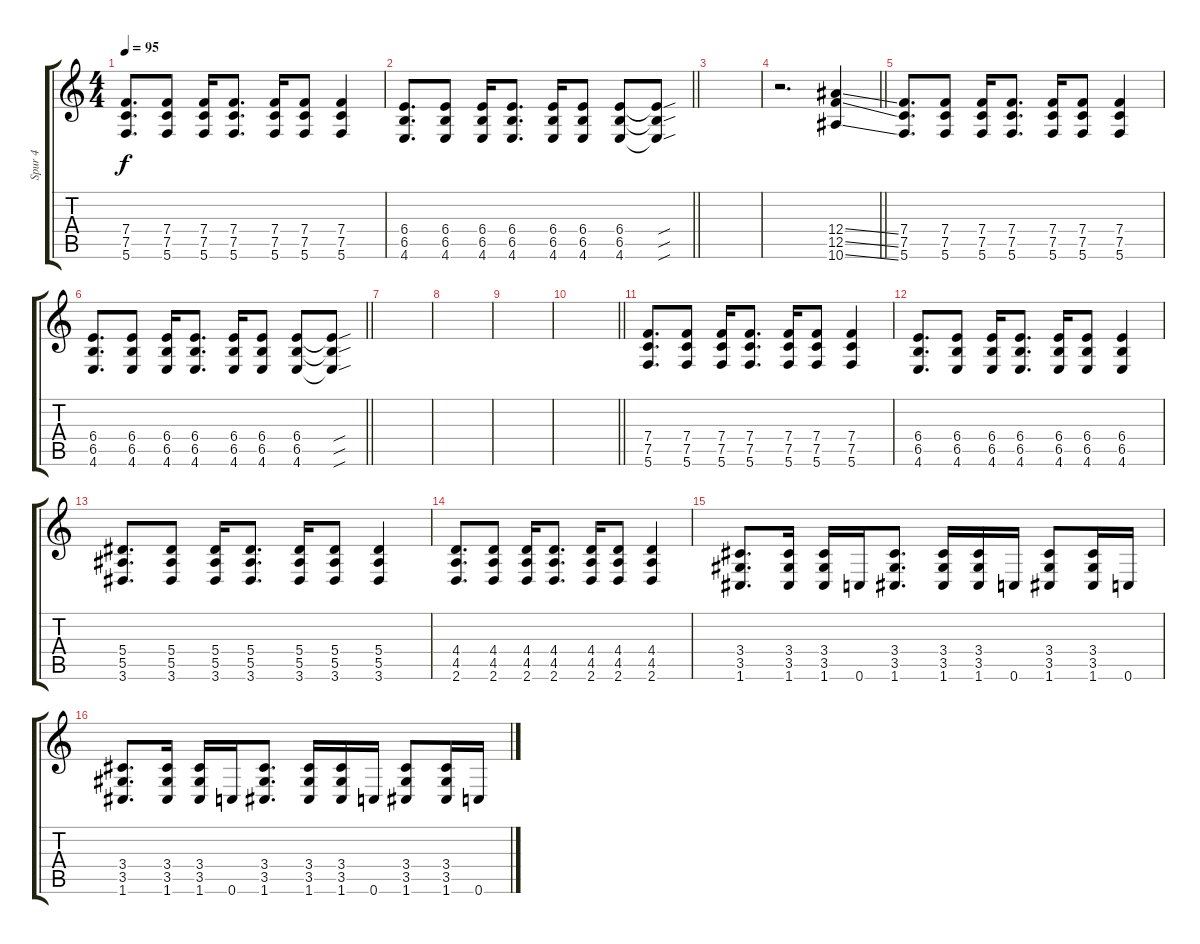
\track ("Spur 4" "Spur 4") {instrument distortionguitar}
\staff {score tabs}
\tuning (C4 G3 Eb3 Bb2 F2 C2) {hide}
\ts (4 4)
\tempo 95
\clef g2
\ks c
(7.4 7.5 5.6).8{d dy f} (7.4 7.5 5.6).8 (7.4 7.5 5.6).16 (7.4 7.5 5.6).8{d} (7.4 7.5 5.6).16 (7.4 7.5 5.6).8 (7.4 7.5 5.6).4 |
\barLineRight lightlight
(6.4 6.5 4.6).8{d} (6.4 6.5 4.6).8 (6.4 6.5 4.6).16 (6.4 6.5 4.6).8{d} (6.4 6.5 4.6).16 (6.4 6.5 4.6).8 (6.4 6.5 4.6).8 (6.4{sou t} 6.5{sou t} 4.6{sou t}).8 |
|
\barLineRight lightlight
r.2{d} (12.4{ss} 12.5{ss} 10.6{ss}).4 |
(7.4 7.5 5.6).8{d} (7.4 7.5 5.6).8 (7.4 7.5 5.6).16 (7.4 7.5 5.6).8{d} (7.4 7.5 5.6).16 (7.4 7.5 5.6).8 (7.4 7.5 5.6).4 |
\barLineRight lightlight
(6.4 6.5 4.6).8{d} (6.4 6.5 4.6).8 (6.4 6.5 4.6).16 (6.4 6.5 4.6).8{d} (6.4 6.5 4.6).16 (6.4 6.5 4.6).8 (6.4 6.5 4.6).8 (6.4{sou t} 6.5{sou t} 4.6{sou t}).8 |
|
|
|
\barLineRight lightlight
|
(7.4 7.5 5.6).8{d} (7.4 7.5 5.6).8 (7.4 7.5 5.6).16 (7.4 7.5 5.6).8{d} (7.4 7.5 5.6).16 (7.4 7.5 5.6).8 (7.4 7.5 5.6).4 |
(6.4 6.5 4.6).8{d} (6.4 6.5 4.6).8 (6.4 6.5 4.6).16 (6.4 6.5 4.6).8{d} (6.4 6.5 4.6).16 (6.4 6.5 4.6).8 (6.4 6.5 4.6).4 |
(5.4 5.5 3.6).8{d} (5.4 5.5 3.6).8 (5.4 5.5 3.6).16 (5.4 5.5 3.6).8{d} (5.4 5.5 3.6).16 (5.4 5.5 3.6).8 (5.4 5.5 3.6).4 |
(4.4 4.5 2.6).8{d} (4.4 4.5 2.6).8 (4.4 4.5 2.6).16 (4.4 4.5 2.6).8{d} (4.4 4.5 2.6).16 (4.4 4.5 2.6).8 (4.4 4.5 2.6).4 |
(3.4 3.5 1.6).8{d} (3.4 3.5 1.6).16 (3.4 3.5 1.6).16 0.6.16 (3.4 3.5 1.6).8{d} (3.4 3.5 1.6).16 (3.4 3.5 1.6).16 0.6.16 (3.4 3.5 1.6).8 (3.4 3.5 1.6).16 0.6.16 |
(3.4 3.5 1.6).8{d} (3.4 3.5 1.6).16 (3.4 3.5 1.6).16 0.6.16 (3.4 3.5 1.6).8{d} (3.4 3.5 1.6).16 (3.4 3.5 1.6).16 0.6.16 (3.4 3.5 1.6).8 (3.4 3.5 1.6).16 0.6.16
